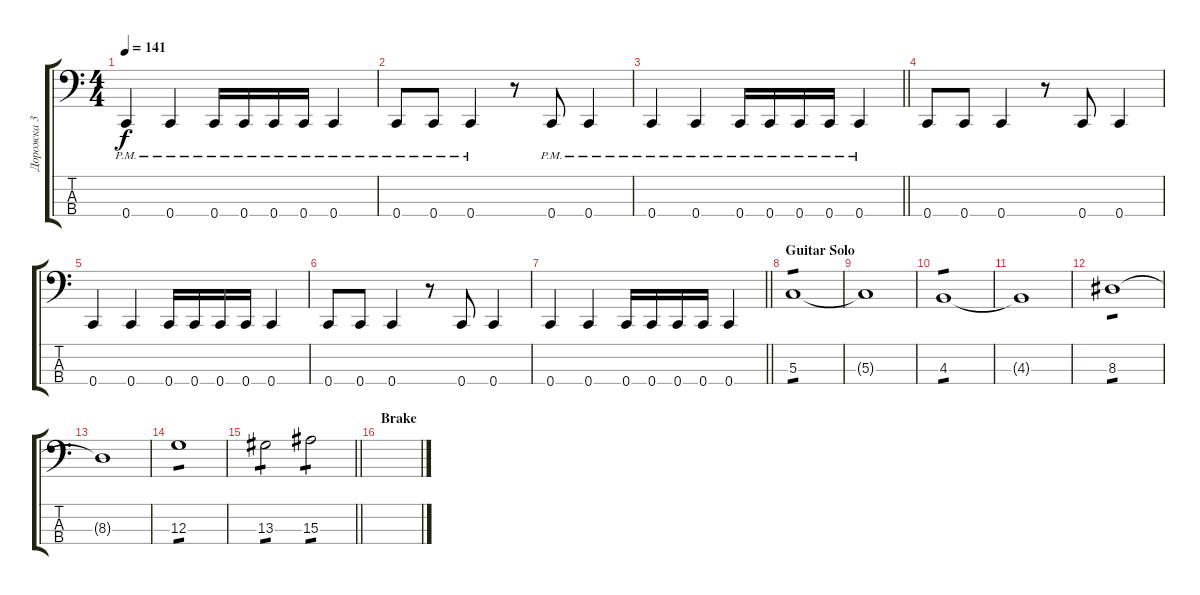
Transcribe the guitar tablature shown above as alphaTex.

\track ("Дорожка 3" "Дорожка 3") {instrument electricbassfinger}
\staff {score tabs}
\tuning (F2 C2 G1 C1) {hide}
\ts (4 4)
\tempo 141
\clef f4
\ks c
0.4{pm}.4{dy f} 0.4{pm}.4 0.4{pm}.16 0.4{pm}.16 0.4{pm}.16 0.4{pm}.16 0.4{pm}.4 |
0.4{pm}.8 0.4{pm}.8 0.4{pm}.4 r.8 0.4{pm}.8 0.4{pm}.4 |
\barLineRight lightlight
0.4{pm}.4 0.4{pm}.4 0.4{pm}.16 0.4{pm}.16 0.4{pm}.16 0.4{pm}.16 0.4{pm}.4 |
0.4.8 0.4.8 0.4.4 r.8 0.4.8 0.4.4 |
0.4.4 0.4.4 0.4.16 0.4.16 0.4.16 0.4.16 0.4.4 |
0.4.8 0.4.8 0.4.4 r.8 0.4.8 0.4.4 |
\barLineRight lightlight
0.4.4 0.4.4 0.4.16 0.4.16 0.4.16 0.4.16 0.4.4 |
\section ("" "Guitar Solo")
5.3.1{tp 1} |
5.3{t}.1 |
4.3.1{tp 1} |
4.3{t}.1 |
8.3.1{tp 1} |
8.3{t}.1 |
12.3.1{tp 1} |
\barLineRight lightlight
13.3.2{tp 1} 15.3.2{tp 1} |
\section ("" "Brake")
